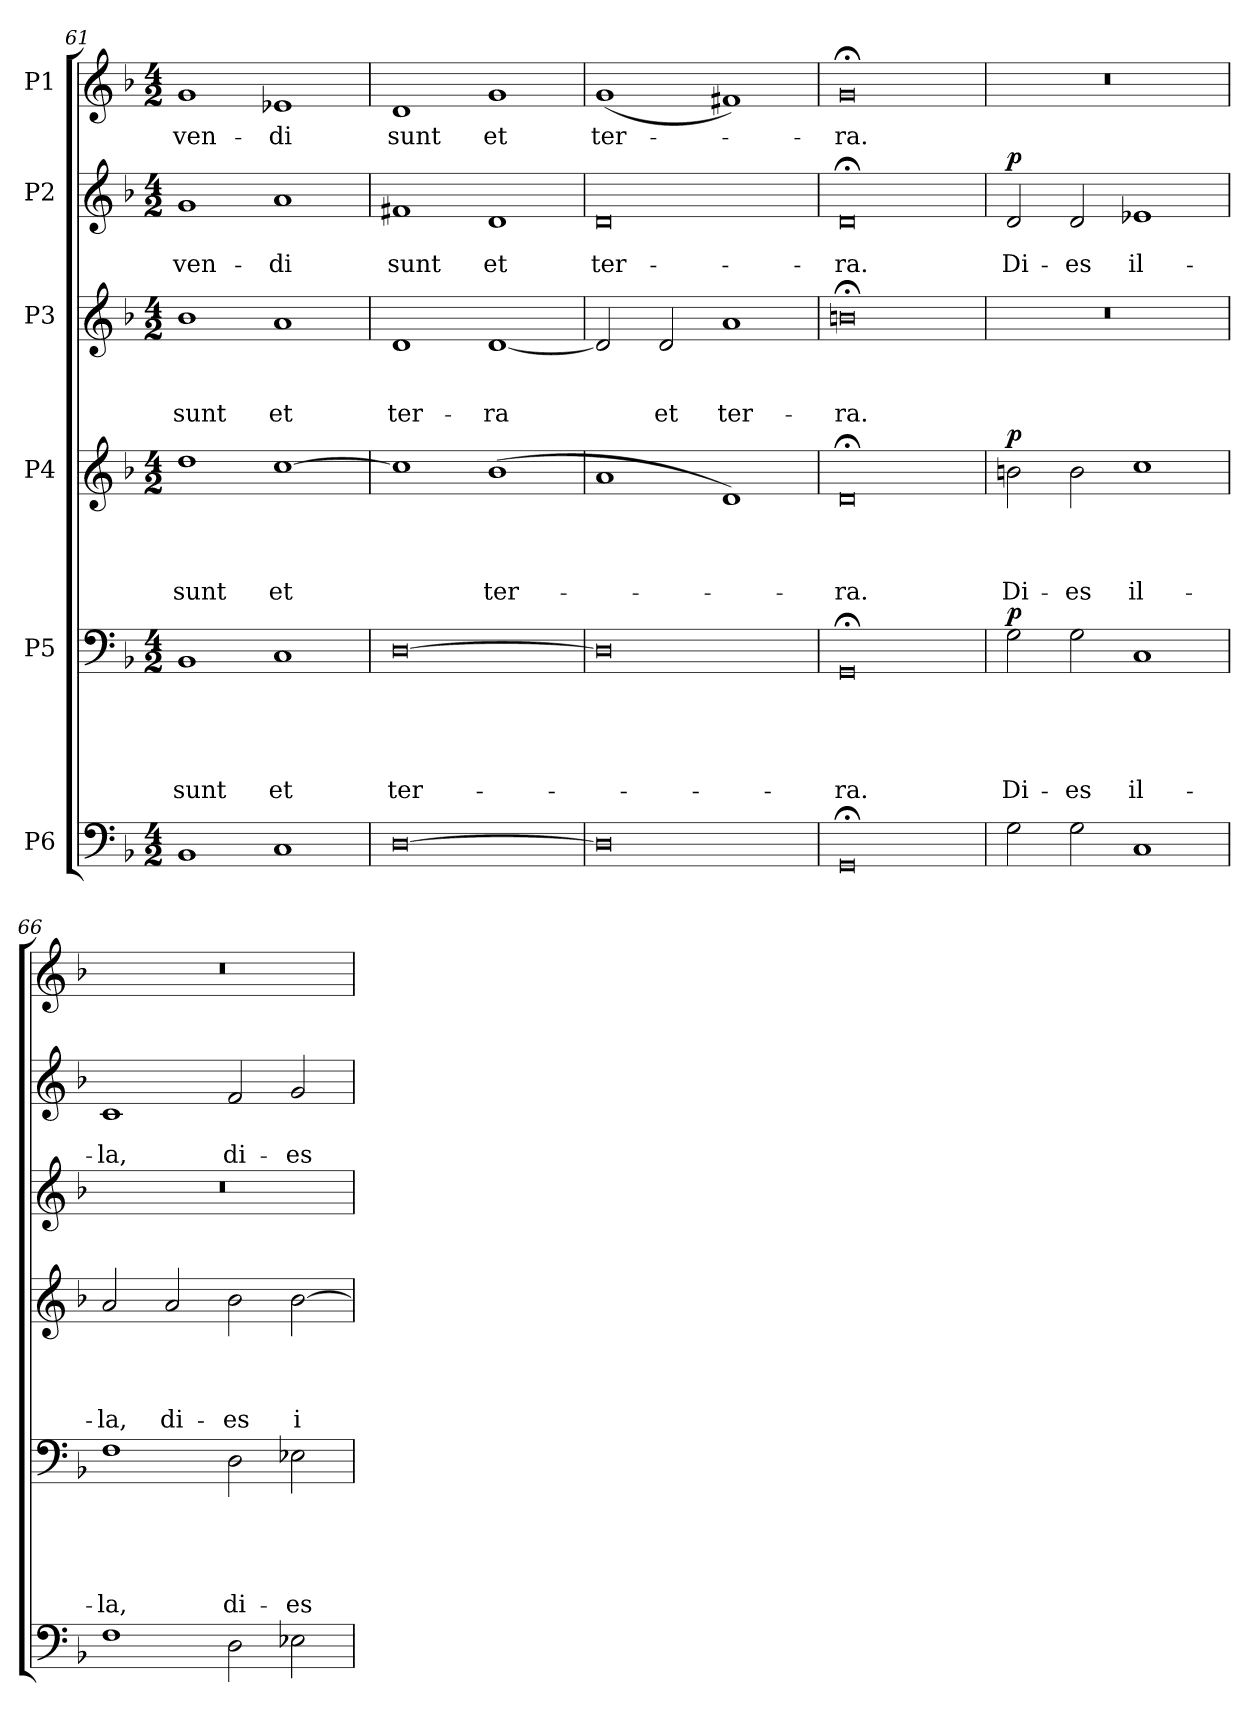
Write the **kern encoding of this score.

**kern	**kern	**text	**text	**text	**text	**text	**dynam	**kern	**text	**text	**text	**text	**dynam	**kern	**text	**text	**text	**kern	**text	**text	**dynam	**kern	**text
*part6	*part5	*part5	*part5	*part5	*part5	*part5	*part5	*part4	*part4	*part4	*part4	*part4	*part4	*part3	*part3	*part3	*part3	*part2	*part2	*part2	*part2	*part1	*part1
*staff6	*staff5	*staff5	*staff5	*staff5	*staff5	*staff5	*staff5	*staff4	*staff4	*staff4	*staff4	*staff4	*staff4	*staff3	*staff3	*staff3	*staff3	*staff2	*staff2	*staff2	*staff2	*staff1	*staff1
*I"P6	*I"P5	*	*	*	*	*	*	*I"P4	*	*	*	*	*	*I"P3	*	*	*	*I"P2	*	*	*	*I"P1	*
*clefF4	*clefF4	*	*	*	*	*	*	*clefG2	*	*	*	*	*	*clefG2	*	*	*	*clefG2	*	*	*	*clefG2	*
*	*	*	*	*	*	*	*	*ITrd7c12	*	*	*	*	*	*ITrd7c12	*	*	*	*	*	*	*	*	*
*k[b-]	*k[b-]	*	*	*	*	*	*	*k[b-]	*	*	*	*	*	*k[b-]	*	*	*	*k[b-]	*	*	*	*k[b-]	*
*F:	*F:	*	*	*	*	*	*	*F:	*	*	*	*	*	*F:	*	*	*	*F:	*	*	*	*F:	*
*M4/2	*M4/2	*	*	*	*	*	*	*M4/2	*	*	*	*	*	*M4/2	*	*	*	*M4/2	*	*	*	*M4/2	*
=61	=61	=61	=61	=61	=61	=61	=61	=61	=61	=61	=61	=61	=61	=61	=61	=61	=61	=61	=61	=61	=61	=61	=61
!	!	!	!	!	!	!LO:LY:b	!	!	!	!	!	!LO:LY:b	!	!	!	!	!LO:LY:b	!	!	!LO:LY:b	!	!	!LO:LY:b
1BB-	1BB-	.	.	.	.	sunt	.	1d	.	.	.	sunt	.	1B-	.	.	sunt	1g	.	-ven-	.	1g	-ven-
!	!	!	!	!	!	!LO:LY:b	!	!	!	!	!	!LO:LY:b	!	!	!	!	!LO:LY:b	!	!	!LO:LY:b	!	!	!LO:LY:b
1C	1C	.	.	.	.	et	.	[>1c	.	.	.	et	.	1A	.	.	et	1a	.	-di	.	1e-X	-di
=62	=62	=62	=62	=62	=62	=62	=62	=62	=62	=62	=62	=62	=62	=62	=62	=62	=62	=62	=62	=62	=62	=62	=62
!	!	!	!	!	!	!LO:LY:b	!	!	!	!	!	!	!	!	!	!	!LO:LY:b	!	!	!LO:LY:b	!	!	!LO:LY:b
[>0D	[>0D	.	.	.	.	ter-	.	1c]	.	.	.	.	.	1D	.	.	ter-	1f#X	.	sunt	.	1d	sunt
!	!	!	!	!	!	!	!	!	!	!	!	!LO:LY:b	!	!	!	!	!LO:LY:b	!	!	!LO:LY:b	!	!	!LO:LY:b
.	.	.	.	.	.	.	.	(>1B-	.	.	.	ter-	.	[<1D	.	.	-ra	1d	.	et	.	1g	et
=63	=63	=63	=63	=63	=63	=63	=63	=63	=63	=63	=63	=63	=63	=63	=63	=63	=63	=63	=63	=63	=63	=63	=63
!	!	!	!	!	!	!	!	!	!	!	!	!	!	!	!	!	!	!	!	!LO:LY:b	!	!	!LO:LY:b
0D]	0D]	.	.	.	.	.	.	1A	.	.	.	.	.	2D/]	.	.	.	0d	.	ter-	.	(<1g	ter-
!	!	!	!	!	!	!	!	!	!	!	!	!	!	!	!	!	!LO:LY:b	!	!	!	!	!	!
.	.	.	.	.	.	.	.	.	.	.	.	.	.	2D/	.	.	et	.	.	.	.	.	.
!	!	!	!	!	!	!	!	!	!	!	!	!	!	!	!	!	!LO:LY:b	!	!	!	!	!	!
.	.	.	.	.	.	.	.	1D)	.	.	.	.	.	1A	.	.	ter-	.	.	.	.	1f#X)	.
=64	=64	=64	=64	=64	=64	=64	=64	=64	=64	=64	=64	=64	=64	=64	=64	=64	=64	=64	=64	=64	=64	=64	=64
!	!	!	!	!	!	!LO:LY:b	!	!	!	!	!	!LO:LY:b	!	!	!	!	!LO:LY:b	!	!	!LO:LY:b	!	!	!LO:LY:b
0GG;	0GG;	.	.	.	.	-ra.	.	0D;	.	.	.	-ra.	.	0Bn;<	.	.	-ra.	0d;	.	-ra.	.	0g;	-ra.
!!LO:PB:g=z
=65	=65	=65	=65	=65	=65	=65	=65	=65	=65	=65	=65	=65	=65	=65	=65	=65	=65	=65	=65	=65	=65	=65	=65
!	!	!	!	!	!	!LO:LY:b	!LO:DY:a	!	!	!	!	!LO:LY:b	!LO:DY:a	!LO:N:vis=1	!	!	!	!	!	!LO:LY:b	!LO:DY:a	!LO:N:vis=1	!
2G\	2G\	.	.	.	.	Di-	p	2Bn\	.	.	.	Di-	p	0r	.	.	.	2d/	.	Di-	p	0r	.
!	!	!	!	!	!	!LO:LY:b	!	!	!	!	!	!LO:LY:b	!	!	!	!	!	!	!	!LO:LY:b	!	!	!
2G\	2G\	.	.	.	.	-es	.	2B\	.	.	.	-es	.	.	.	.	.	2d/	.	-es	.	.	.
!	!	!	!	!	!	!LO:LY:b	!	!	!	!	!	!LO:LY:b	!	!	!	!	!	!	!	!LO:LY:b	!	!	!
1C	1C	.	.	.	.	il-	.	1c	.	.	.	il-	.	.	.	.	.	1e-X	.	il-	.	.	.
=66	=66	=66	=66	=66	=66	=66	=66	=66	=66	=66	=66	=66	=66	=66	=66	=66	=66	=66	=66	=66	=66	=66	=66
!	!	!	!	!	!	!LO:LY:b	!	!	!	!	!	!LO:LY:b	!	!LO:N:vis=1	!	!	!	!	!	!LO:LY:b	!	!LO:N:vis=1	!
1F	1F	.	.	.	.	-la,	.	2A/	.	.	.	-la,	.	0r	.	.	.	1c	.	-la,	.	0r	.
!	!	!	!	!	!	!	!	!	!	!	!	!LO:LY:b	!	!	!	!	!	!	!	!	!	!	!
.	.	.	.	.	.	.	.	2A/	.	.	.	di-	.	.	.	.	.	.	.	.	.	.	.
!	!	!	!	!	!	!LO:LY:b	!	!	!	!	!	!LO:LY:b	!	!	!	!	!	!	!	!LO:LY:b	!	!	!
2D\	2D\	.	.	.	.	di-	.	2B-\	.	.	.	-es	.	.	.	.	.	2f/	.	di-	.	.	.
!	!	!	!	!	!	!LO:LY:b	!	!	!	!	!	!LO:LY:b	!	!	!	!	!	!	!	!LO:LY:b	!	!	!
2E-X\	2E-X\	.	.	.	.	-es	.	[>2B-\	.	.	.	i-	.	.	.	.	.	2g/	.	-es	.	.	.
=	=	=	=	=	=	=	=	=	=	=	=	=	=	=	=	=	=	=	=	=	=	=	=
*-	*-	*-	*-	*-	*-	*-	*-	*-	*-	*-	*-	*-	*-	*-	*-	*-	*-	*-	*-	*-	*-	*-	*-
